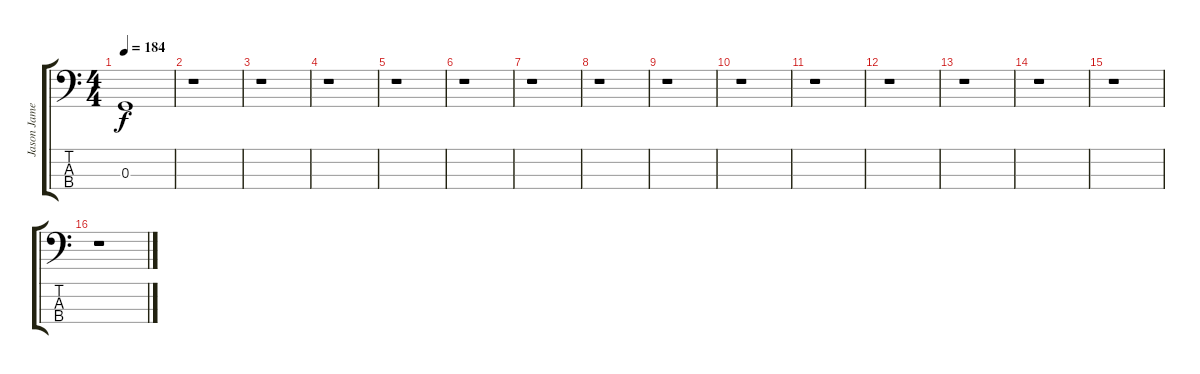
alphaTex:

\track ("Jason James" "Jason Jame") {instrument electricbasspick}
\staff {score tabs}
\tuning (F2 C2 G1 D1) {hide}
\ts (4 4)
\tempo 184
\clef f4
\ks c
0.3{t}.1{dy f} |
r.1 |
r.1 |
r.1 |
r.1 |
r.1 |
r.1 |
r.1 |
r.1 |
r.1 |
r.1 |
r.1 |
r.1 |
r.1 |
r.1 |
r.1
